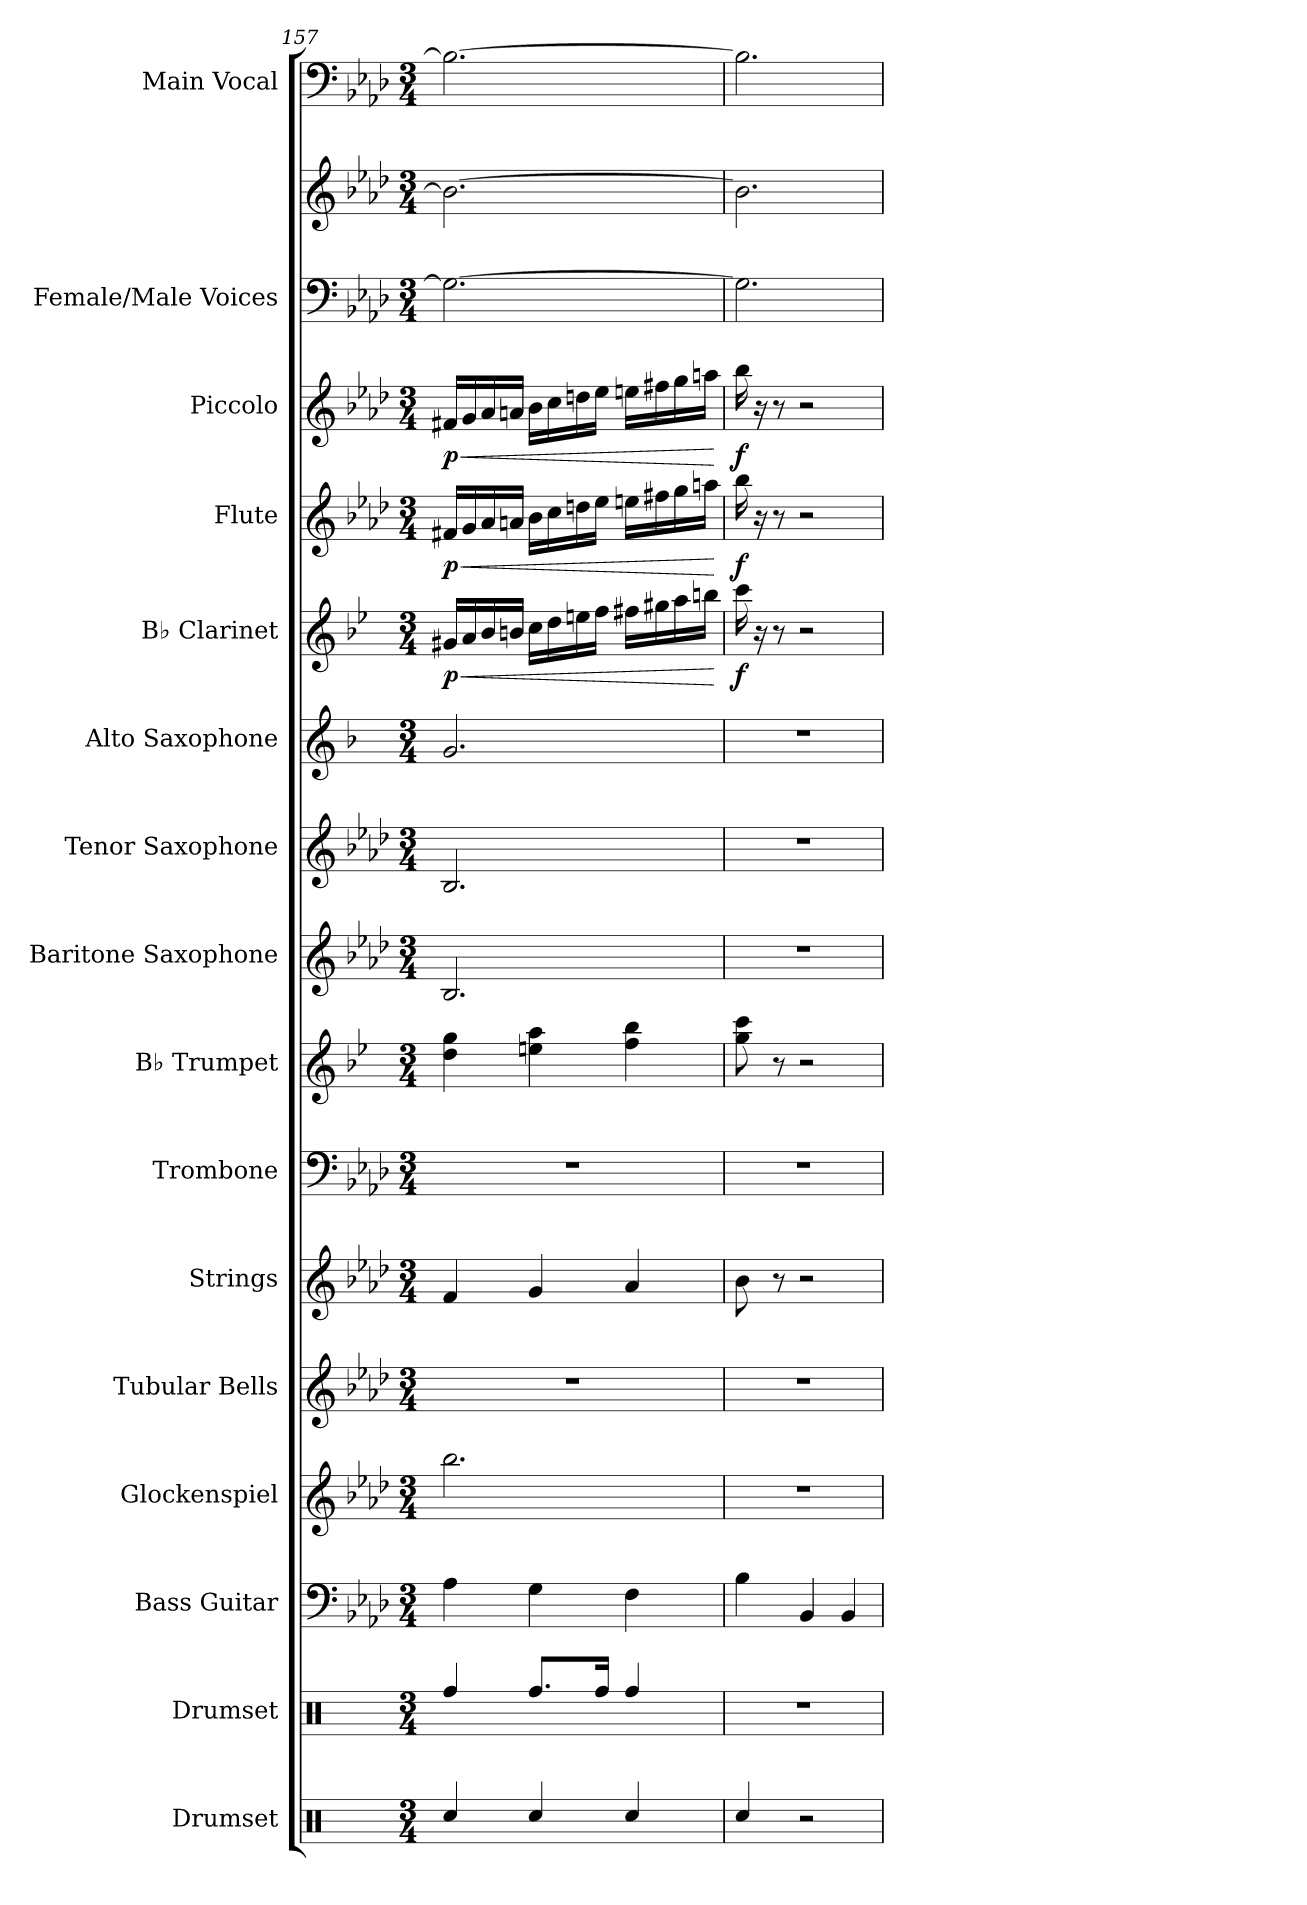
**kern	**kern	**kern	**kern	**kern	**kern	**kern	**kern	**kern	**kern	**kern	**kern	**dynam	**kern	**dynam	**kern	**dynam	**kern	**kern	**kern
*part16	*part15	*part14	*part13	*part12	*part11	*part10	*part9	*part8	*part7	*part6	*part5	*part5	*part4	*part4	*part3	*part3	*part2	*part2	*part1
*staff17	*staff16	*staff15	*staff14	*staff13	*staff12	*staff11	*staff10	*staff9	*staff8	*staff7	*staff6	*staff6	*staff5	*staff5	*staff4	*staff4	*staff3	*staff2	*staff1
*I"Drumset	*I"Drumset	*I"Bass Guitar	*I"Glockenspiel	*I"Tubular Bells	*I"Strings	*I"Trombone	*I"B♭ Trumpet	*I"Baritone Saxophone	*I"Tenor Saxophone	*I"Alto Saxophone	*I"B♭ Clarinet	*	*I"Flute	*	*I"Piccolo	*	*I"Female/Male Voices	*	*I"Main Vocal
*I'Drs.	*I'Drs.	*I'B. Guit.	*I'Glk.	*I'Tu. Be.	*I'St.	*I'Tbn.	*I'B♭ Tpt.	*I'Bar. Sax.	*I'T. Sax.	*I'A. Sax.	*I'B♭ Cl.	*	*I'Fl.	*	*I'Picc.	*	*I'Voices	*	*I'Main Vcl.
!!LO:PB:g=z
*clefX	*clefX	*clefF4	*clefG2	*clefG2	*clefG2	*clefF4	*clefG2	*clefG2	*clefG2	*clefG2	*clefG2	*	*clefG2	*	*clefG2	*	*clefF4	*clefG2	*clefF4
*	*	*ITrd7c12	*ITrd-14c-24	*	*	*	*ITrd1c2	*ITrd12c21	*ITrd8c14	*ITrd5c9	*ITrd1c2	*	*	*	*ITrd-7c-12	*	*	*	*
*k[]	*k[]	*k[b-e-a-d-]	*k[b-e-a-d-]	*k[b-e-a-d-]	*k[b-e-a-d-]	*k[b-e-a-d-]	*k[b-e-a-d-]	*k[b-e-a-d-]	*k[b-e-a-d-]	*k[b-e-a-d-]	*k[b-e-a-d-]	*	*k[b-e-a-d-]	*	*k[b-e-a-d-]	*	*k[b-e-a-d-]	*k[b-e-a-d-]	*k[b-e-a-d-]
*M3/4	*M3/4	*M3/4	*M3/4	*M3/4	*M3/4	*M3/4	*M3/4	*M3/4	*M3/4	*M3/4	*M3/4	*	*M3/4	*	*M3/4	*	*M3/4	*M3/4	*M3/4
=157	=157	=157	=157	=157	=157	=157	=157	=157	=157	=157	=157	=157	=157	=157	=157	=157	=157	=157	=157
!	!	!	!	!	!	!	!	!	!	!	!	!LO:HP:b	!	!LO:HP:b	!	!LO:HP:b	!	!	!
!	!	!	!	!	!	!	!	!	!	!	!	!LO:DY:n=1:b	!	!LO:DY:n=1:b	!	!LO:DY:n=1:b	!	!	!
4Rcc/	4Rff/	4AA-\	2.bbbb-\	2.r	4f/	2.r	4cc\ 4ff\	2.BB-/	2.BB-/	2.B-/	16f#X/LL	< p	16f#X/LL	< p	16ff#X/LL	< p	2.G\_	2.b-\_	2.B-\_
.	.	.	.	.	.	.	.	.	.	.	16g/	.	16g/	.	16gg/	.	.	.	.
.	.	.	.	.	.	.	.	.	.	.	16a-/	.	16a-/	.	16aa-/	.	.	.	.
.	.	.	.	.	.	.	.	.	.	.	16an/JJ	.	16an/JJ	.	16aan/JJ	.	.	.	.
4Rcc/	8.Rff/L	4GG\	.	.	4g/	.	4ddn\ 4gg\	.	.	.	16b-\LL	.	16b-\LL	.	16bb-\LL	.	.	.	.
.	.	.	.	.	.	.	.	.	.	.	16cc\	.	16cc\	.	16ccc\	.	.	.	.
.	.	.	.	.	.	.	.	.	.	.	16ddn\	.	16ddn\	.	16dddn\	.	.	.	.
.	16Rff/Jk	.	.	.	.	.	.	.	.	.	16ee-\JJ	.	16ee-\JJ	.	16eee-\JJ	.	.	.	.
4Rcc/	4Rff/	4FF\	.	.	4a-/	.	4ee-\ 4aa-\	.	.	.	16een\LL	.	16een\LL	.	16eeen\LL	.	.	.	.
.	.	.	.	.	.	.	.	.	.	.	16ff#X\	.	16ff#X\	.	16fff#X\	.	.	.	.
.	.	.	.	.	.	.	.	.	.	.	16gg\	.	16gg\	.	16ggg\	.	.	.	.
.	.	.	.	.	.	.	.	.	.	.	16aan\JJ	.	16aan\JJ	.	16aaan\JJ	.	.	.	.
.	.	.	.	.	.	.	.	.	.	.	.	[	.	[	.	[	.	.	.
=158	=158	=158	=158	=158	=158	=158	=158	=158	=158	=158	=158	=158	=158	=158	=158	=158	=158	=158	=158
!	!	!	!	!	!	!	!	!	!	!	!	!LO:DY:b	!	!LO:DY:b	!	!LO:DY:b	!	!	!
4Rcc/	2.r	4BB-\	2.r	2.r	8b-\	2.r	8ff\ 8bb-\	2.r	2.r	2.r	16bb-\	f	16bb-\	f	16bbb-\	f	2.G\]	2.b-\]	2.B-\]
.	.	.	.	.	.	.	.	.	.	.	16r	.	16r	.	16r	.	.	.	.
.	.	.	.	.	8r	.	8r	.	.	.	8r	.	8r	.	8r	.	.	.	.
2r	.	4BBB-/	.	.	2r	.	2r	.	.	.	2r	.	2r	.	2r	.	.	.	.
.	.	4BBB-/	.	.	.	.	.	.	.	.	.	.	.	.	.	.	.	.	.
=	=	=	=	=	=	=	=	=	=	=	=	=	=	=	=	=	=	=	=
*-	*-	*-	*-	*-	*-	*-	*-	*-	*-	*-	*-	*-	*-	*-	*-	*-	*-	*-	*-
